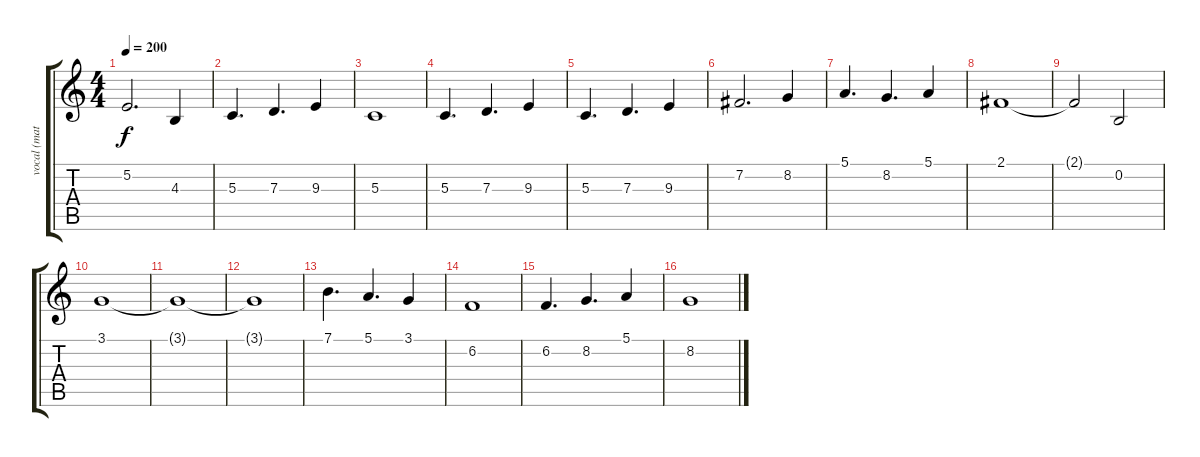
\track ("vocal (matatabi)" "vocal (mat") {instrument clarinet}
\staff {score tabs}
\tuning (E4 B3 G3 D3 A2 E2) {hide}
\ts (4 4)
\tempo 200
\clef g2
\ks c
5.2{t}.2{d dy f} 4.3.4 |
5.3.4{d} 7.3.4{d} 9.3.4 |
5.3.1 |
5.3.4{d} 7.3.4{d} 9.3.4 |
5.3.4{d} 7.3.4{d} 9.3.4 |
7.2.2{d} 8.2.4 |
5.1.4{d} 8.2.4{d} 5.1.4 |
2.1.1 |
2.1{t}.2 0.2.2 |
3.1.1 |
3.1{t}.1 |
3.1{t}.1 |
7.1.4{d} 5.1.4{d} 3.1.4 |
6.2.1 |
6.2.4{d} 8.2.4{d} 5.1.4 |
8.2.1
